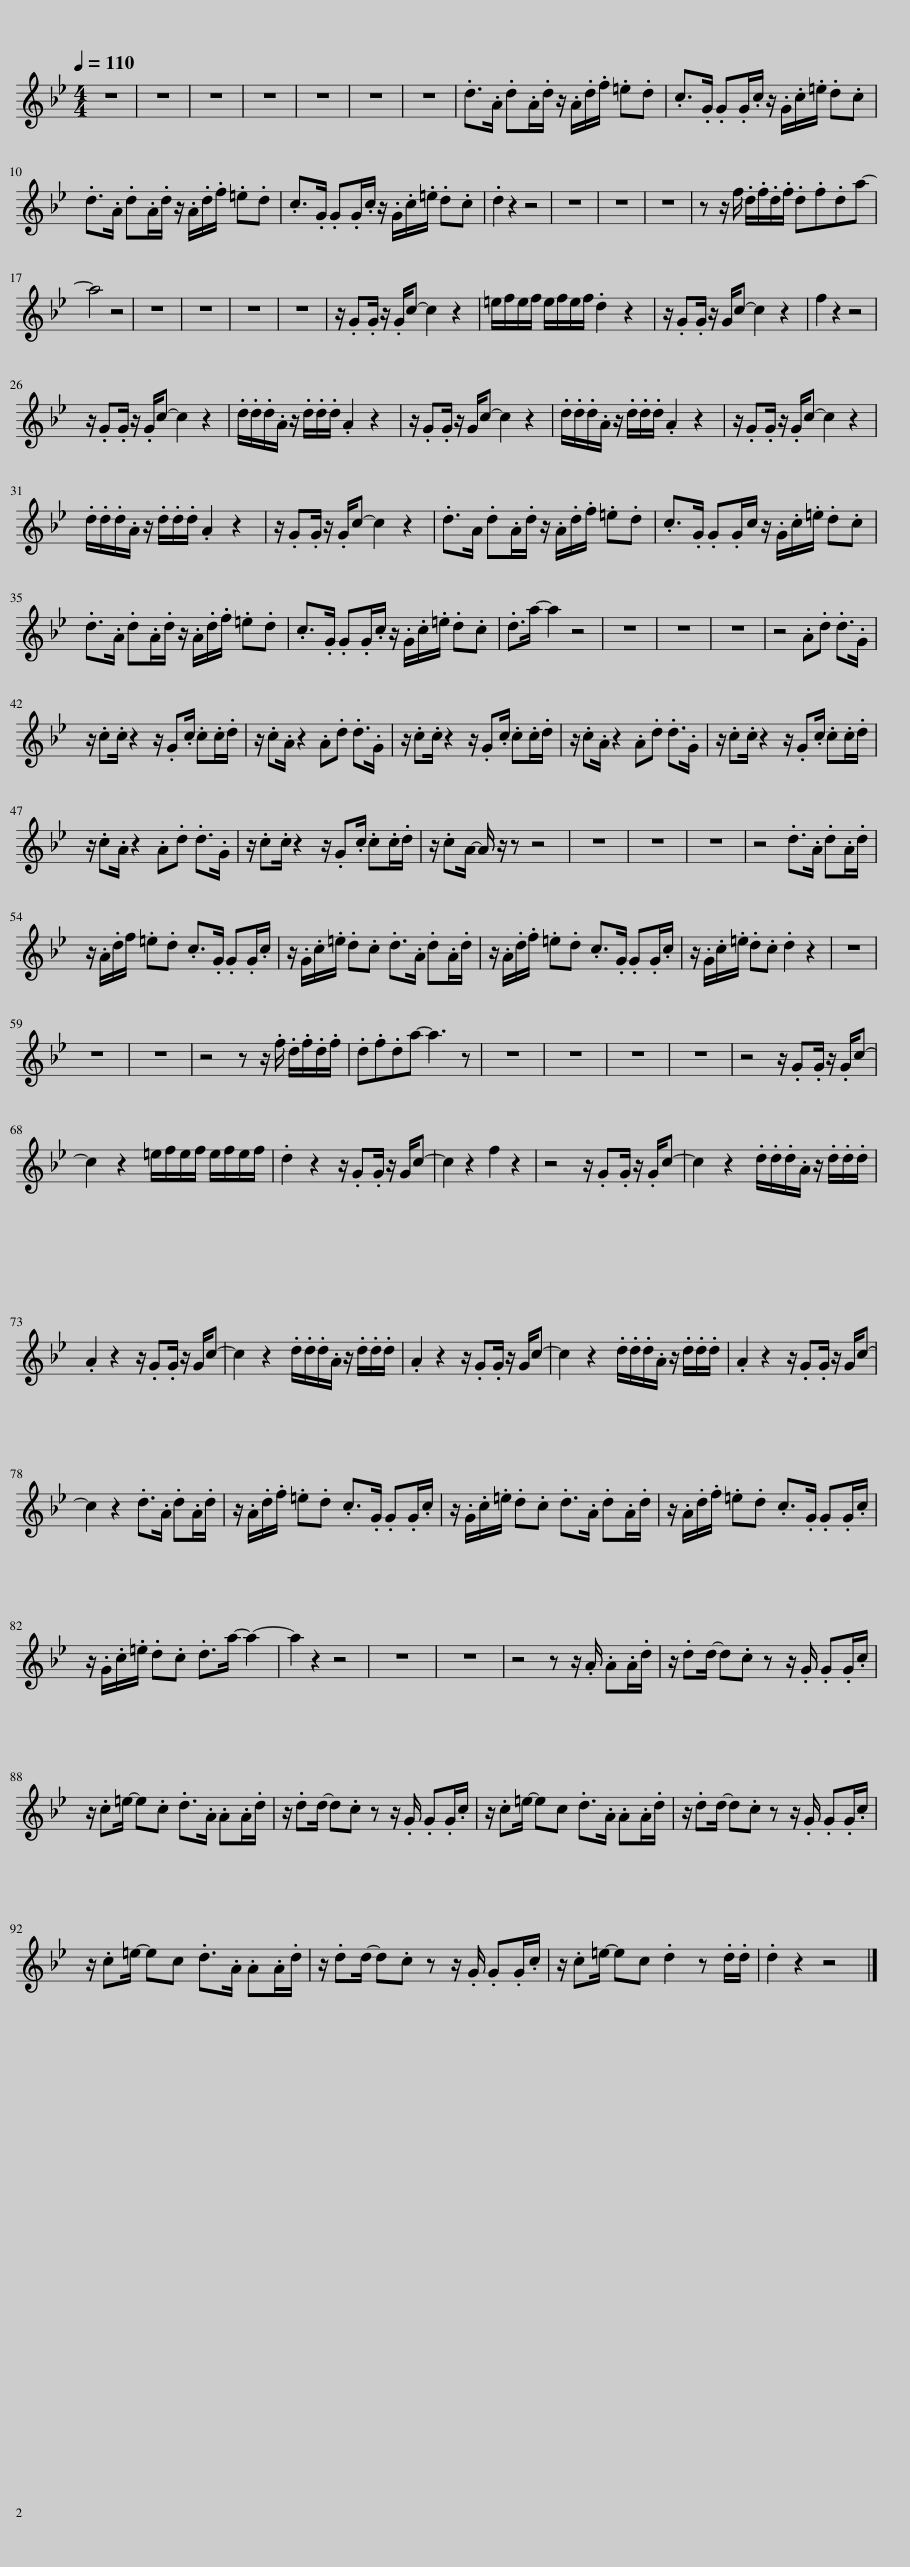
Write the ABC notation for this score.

X:1
L:1/8
Q:1/4=110
M:4/4
I:linebreak $
K:none
V:1 treble transpose=-2
V:1
[K:Bb] z8 | z8 | z8 | z8 | z8 | %5
 z8 | z8 | .d>.A .d.A/.d/ z/ .A/.d/.f/ .=e.d | .c>.G .G.G/.c/ z/ .G/.c/.=e/ .d.c |$ .d>.A .d.A/.d/ z/ .A/.d/.f/ .=e.d | %10
 .c>.G .G.G/.c/ z/ .G/.c/.=e/ .d.c | .d2 z2 z4 | z8 | z8 | z8 | %15
 z z/ f/ .d/.f/.d/.f/ .d.f.da- |$ a4 z4 | z8 | z8 | z8 | %20
 z8 | z/ .G.G/ z/ .G/c- c2 z2 | =e/f/e/f/ e/f/e/f/ .d2 z2 | z/ .G.G/ z/ G/c- c2 z2 | f2 z2 z4 |$ %25
 z/ .G.G/ z/ .G/c- c2 z2 | .d/.d/.d/.A/ z/ .d/.d/.d/ .A2 z2 | z/ .G.G/ z/ G/c- c2 z2 | .d/.d/.d/.A/ z/ .d/.d/.d/ .A2 z2 | z/ .G.G/ z/ .G/c- c2 z2 |$ %30
 .d/.d/.d/.A/ z/ .d/.d/.d/ .A2 z2 | z/ .G.G/ z/ .G/c- c2 z2 | .d>A .d.A/.d/ z/ .A/.d/.f/ .=e.d | .c>.G .G.G/c/ z/ .G/.c/.=e/ .d.c |$ .d>.A .d.A/.d/ z/ .A/.d/.f/ .=e.d | %35
 .c>.G .G.G/.c/ z/ .G/.c/.=e/ .d.c | .d>a- a2 z4 | z8 | z8 | z8 | %40
 z4 .A.d .d>.G |$ z/ .c.c/ z2 z/ .G.c/ .c.c/.d/ | z/ .c.A/ z2 .A.d .d>.G | z/ .c.c/ z2 z/ .G.c/ .c.c/.d/ | z/ .c.A/ z2 .A.d .d>.G | %45
 z/ .c.c/ z2 z/ .G.c/ .c.c/.d/ |$ z/ .c.A/ z2 .A.d .d>.G | z/ .c.c/ z2 z/ .G.c/ .c.c/.d/ | z/ .cA/- A/ z/ z z4 | z8 | %50
 z8 | z8 | z4 .d>.A .d.A/.d/ |$ z/ .A/.d/f/ .=e.d .c>.G .G.G/.c/ | z/ .G/.c/.=e/ .d.c .d>.A .d.A/.d/ | %55
 z/ .A/.d/.f/ .=e.d .c>.G .G.G/.c/ | z/ .G/.c/.=e/ .d.c .d2 z2 | z8 |$ z8 | z8 | %60
 z4 z z/ .f/ .d/.f/.d/.f/ | .d.f.da- a3 z | z8 | z8 | z8 | %65
 z8 | z4 z/ .G.G/ z/ .G/c- |$ c2 z2 =e/f/e/f/ e/f/e/f/ | .d2 z2 z/ .G.G/ z/ G/c- | c2 z2 f2 z2 | %70
 z4 z/ .G.G/ z/ .G/c- | c2 z2 .d/.d/.d/.A/ z/ .d/.d/.d/ |$ .A2 z2 z/ .G.G/ z/ G/c- | c2 z2 .d/.d/.d/.A/ z/ .d/.d/.d/ | .A2 z2 z/ .G.G/ z/ G/c- | %75
 c2 z2 .d/.d/.d/.A/ z/ .d/.d/.d/ | .A2 z2 z/ .G.G/ z/ G/c- |$ c2 z2 .d>.A .d.A/.d/ | z/ .A/.d/.f/ .=e.d .c>.G .G.G/.c/ | z/ .G/.c/.=e/ .d.c .d>.A .d.A/.d/ | %80
 z/ .A/.d/.f/ .=e.d .c>.G .G.G/.c/ |$ z/ .G/.c/.=e/ .d.c .d>a- a2- | a2 z2 z4 | z8 | z8 | %85
 z4 z z/ .A/ .A.A/.d/ | z/ .dd/- d.c z z/ .G/ .G.G/.c/ |$ z/ .c=e/- e.c .d>.A .A.A/.d/ | z/ .dd/- d.c z z/ .G/ .G.G/.c/ | z/ .c=e/- ec .d>.A .A.A/.d/ | %90
 z/ .dd/- d.c z z/ .G/ .G.G/.c/ |$ z/ .c=e/- ec .d>.A .A.A/.d/ | z/ .dd/- d.c z z/ .G/ .G.G/.c/ | z/ .c=e/- ec .d2 z .d/.d/ | .d2 z2 z4 |] %95
